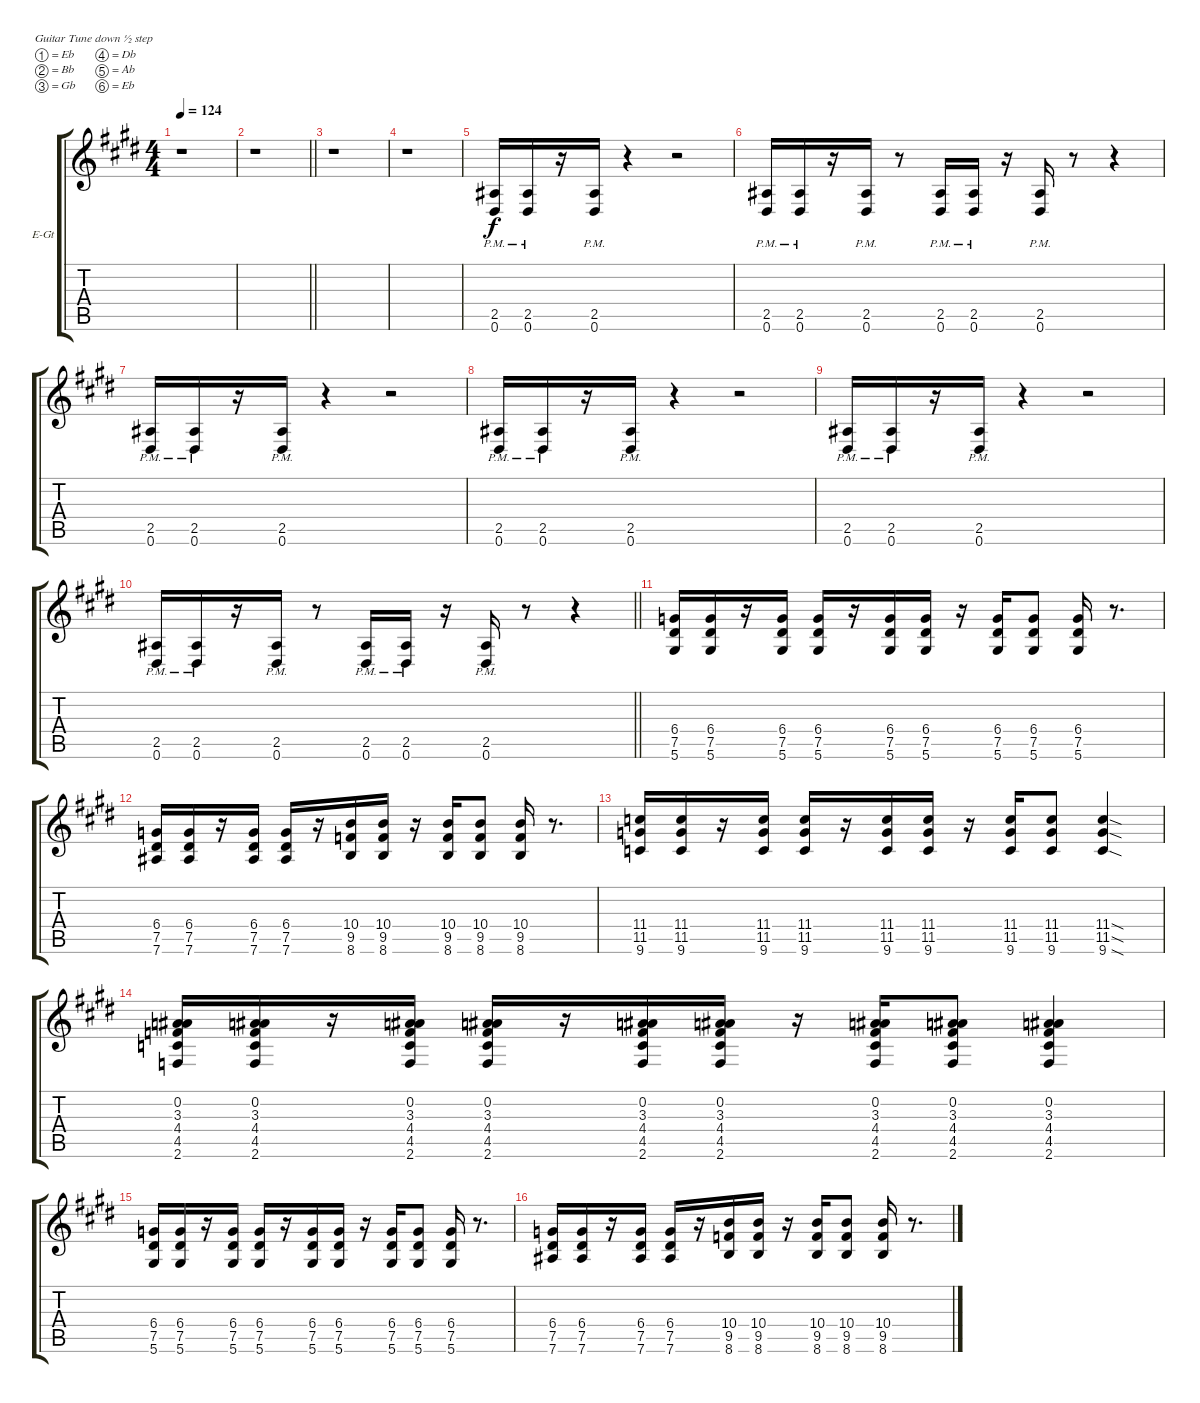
\bracketExtendMode groupsimilarinstruments
\firstSystemTrackNameOrientation horizontal
\otherSystemsTrackNameOrientation horizontal
\track ("Untitled" "E-Gt") {instrument distortionguitar}
\staff {score tabs}
\tuning (Eb4 Bb3 Gb3 Db3 Ab2 Eb2)
\ts (4 4)
\tempo 124
\clef g2
\ks c#minor
r.1{dy f} |
\barLineRight lightlight
r.1 |
\section ("" " ")
r.1 |
r.1 |
(2.5{pm} 0.6{pm}).16 (2.5{pm} 0.6{pm}).16 r.16 (2.5{pm} 0.6{pm}).16 r.4 r.2 |
(2.5{pm} 0.6{pm}).16 (2.5{pm} 0.6{pm}).16 r.16 (2.5{pm} 0.6{pm}).16 r.8 (2.5{pm} 0.6{pm}).16 (2.5{pm} 0.6{pm}).16 r.16 (2.5{pm} 0.6{pm}).16 r.8 r.4 |
(2.5{pm} 0.6{pm}).16 (2.5{pm} 0.6{pm}).16 r.16 (2.5{pm} 0.6{pm}).16 r.4 r.2 |
(2.5{pm} 0.6{pm}).16 (2.5{pm} 0.6{pm}).16 r.16 (2.5{pm} 0.6{pm}).16 r.4 r.2 |
\ks e
(2.5{pm} 0.6{pm}).16 (2.5{pm} 0.6{pm}).16 r.16 (2.5{pm} 0.6{pm}).16 r.4 r.2 |
\barLineRight lightlight
\ks c#minor
(2.5{pm} 0.6{pm}).16 (2.5{pm} 0.6{pm}).16 r.16 (2.5{pm} 0.6{pm}).16 r.8 (2.5{pm} 0.6{pm}).16 (2.5{pm} 0.6{pm}).16 r.16 (2.5{pm} 0.6{pm}).16 r.8 r.4 |
(6.4 7.5 5.6).16 (6.4 7.5 5.6).16 r.16 (6.4 7.5 5.6).16 (6.4 7.5 5.6).16 r.16 (6.4 7.5 5.6).16 (6.4 7.5 5.6).16 r.16 (6.4 7.5 5.6).16 (6.4 7.5 5.6).8 (6.4 7.5 5.6).16 r.8{d} |
(6.4 7.5 7.6).16 (6.4 7.5 7.6).16 r.16 (6.4 7.5 7.6).16 (6.4 7.5 7.6).16 r.16 (10.4 9.5 8.6).16 (10.4 9.5 8.6).16 r.16 (10.4 9.5 8.6).16 (10.4 9.5 8.6).8 (10.4 9.5 8.6).16 r.8{d} |
(11.4 11.5 9.6).16 (11.4 11.5 9.6).16 r.16 (11.4 11.5 9.6).16 (11.4 11.5 9.6).16 r.16 (11.4 11.5 9.6).16 (11.4 11.5 9.6).16 r.16 (11.4 11.5 9.6).16 (11.4 11.5 9.6).8 (11.4{sod} 11.5{sod} 9.6{sod}).4 |
(0.2 3.3 4.4 4.5 2.6).16 (0.2 3.3 4.4 4.5 2.6).16 r.16 (0.2 3.3 4.4 4.5 2.6).16 (0.2 3.3 4.4 4.5 2.6).16 r.16 (0.2 3.3 4.4 4.5 2.6).16 (0.2 3.3 4.4 4.5 2.6).16 r.16 (0.2 3.3 4.4 4.5 2.6).16 (0.2 3.3 4.4 4.5 2.6).8 (0.2 3.3 4.4 4.5 2.6).4 |
(6.4 7.5 5.6).16 (6.4 7.5 5.6).16 r.16 (6.4 7.5 5.6).16 (6.4 7.5 5.6).16 r.16 (6.4 7.5 5.6).16 (6.4 7.5 5.6).16 r.16 (6.4 7.5 5.6).16 (6.4 7.5 5.6).8 (6.4 7.5 5.6).16 r.8{d} |
(6.4 7.5 7.6).16 (6.4 7.5 7.6).16 r.16 (6.4 7.5 7.6).16 (6.4 7.5 7.6).16 r.16 (10.4 9.5 8.6).16 (10.4 9.5 8.6).16 r.16 (10.4 9.5 8.6).16 (10.4 9.5 8.6).8 (10.4 9.5 8.6).16 r.8{d}
